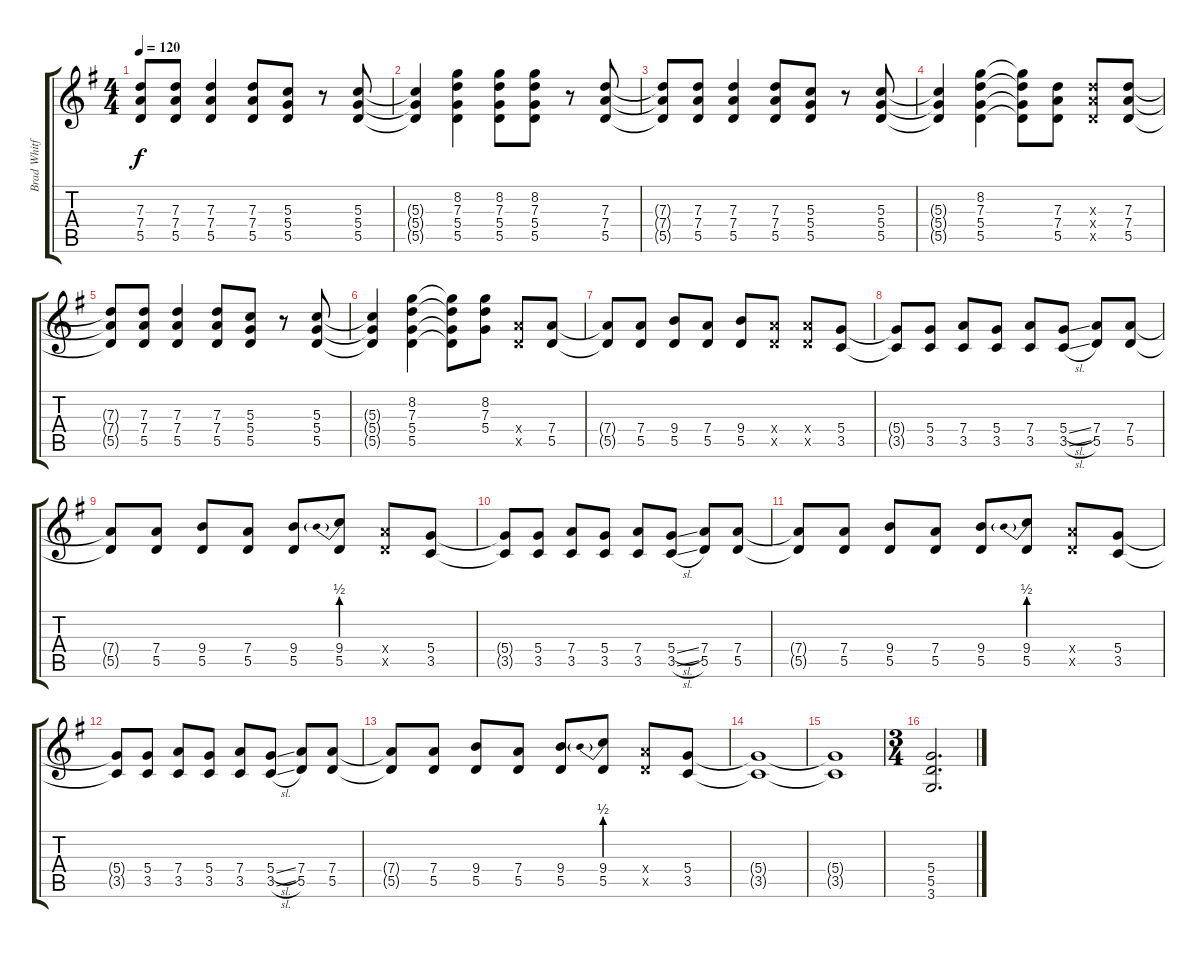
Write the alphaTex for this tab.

\track ("Brad Whitford" "Brad Whitf") {instrument distortionguitar}
\staff {score tabs}
\tuning (E4 B3 G3 D3 A2 E2) {hide}
\ts (4 4)
\tempo 120
\clef g2
\ks g
(7.3 7.4 5.5).8{dy f} (7.3 7.4 5.5).8 (7.3 7.4 5.5).4 (7.3 7.4 5.5).8 (5.3 5.4 5.5).8 r.8 (5.3 5.4 5.5).8 |
(5.3{t} 5.4{t} 5.5{t}).4 (8.2 7.3 5.4 5.5).4 (8.2 7.3 5.4 5.5).8 (8.2 7.3 5.4 5.5).8 r.8 (7.3 7.4 5.5).8 |
(7.3{t} 7.4{t} 5.5{t}).8 (7.3 7.4 5.5).8 (7.3 7.4 5.5).4 (7.3 7.4 5.5).8 (5.3 5.4 5.5).8 r.8 (5.3 5.4 5.5).8 |
(5.3{t} 5.4{t} 5.5{t}).4 (8.2 7.3 5.4 5.5).4 (8.2{t} 7.3{t} 5.4{t} 5.5{t}).8 (7.3 7.4 5.5).8 (7.3{x} 7.4{x} 5.5{x}).8 (7.3 7.4 5.5).8 |
(7.3{t} 7.4{t} 5.5{t}).8 (7.3 7.4 5.5).8 (7.3 7.4 5.5).4 (7.3 7.4 5.5).8 (5.3 5.4 5.5).8 r.8 (5.3 5.4 5.5).8 |
(5.3{t} 5.4{t} 5.5{t}).4 (8.2 7.3 5.4 5.5).4 (8.2{t} 7.3{t} 5.4{t} 5.5{t}).8 (8.2 7.3 5.4).8 (7.4{x} 5.5{x}).8 (7.4 5.5).8 |
(7.4{t} 5.5{t}).8 (7.4 5.5).8 (9.4 5.5).8 (7.4 5.5).8 (9.4 5.5).8 (7.4{x} 5.5{x}).8 (7.4{x} 5.5{x}).8 (5.4 3.5).8 |
(5.4{t} 3.5{t}).8 (5.4 3.5).8 (7.4 3.5).8 (5.4 3.5).8 (7.4 3.5).8 (5.4{sl} 3.5{sl}).8 (7.4 5.5).8 (7.4 5.5).8 |
(7.4{t} 5.5{t}).8 (7.4 5.5).8 (9.4 5.5).8 (7.4 5.5).8 (9.4 5.5).8 (9.4{be (prebend 0 2 60 2)} 5.5).8 (7.4{x} 5.5{x}).8 (5.4 3.5).8 |
(5.4{t} 3.5{t}).8 (5.4 3.5).8 (7.4 3.5).8 (5.4 3.5).8 (7.4 3.5).8 (5.4{sl} 3.5{sl}).8 (7.4 5.5).8 (7.4 5.5).8 |
(7.4{t} 5.5{t}).8 (7.4 5.5).8 (9.4 5.5).8 (7.4 5.5).8 (9.4 5.5).8 (9.4{be (prebend 0 2 60 2)} 5.5).8 (7.4{x} 5.5{x}).8 (5.4 3.5).8 |
(5.4{t} 3.5{t}).8 (5.4 3.5).8 (7.4 3.5).8 (5.4 3.5).8 (7.4 3.5).8 (5.4{sl} 3.5{sl}).8 (7.4 5.5).8 (7.4 5.5).8 |
(7.4{t} 5.5{t}).8 (7.4 5.5).8 (9.4 5.5).8 (7.4 5.5).8 (9.4 5.5).8 (9.4{be (prebend 0 2 60 2)} 5.5).8 (7.4{x} 5.5{x}).8 (5.4 3.5).8 |
(5.4{t} 3.5{t}).1 |
(5.4{t} 3.5{t}).1 |
\ts (3 4)
(5.4 5.5 3.6).2{d}
